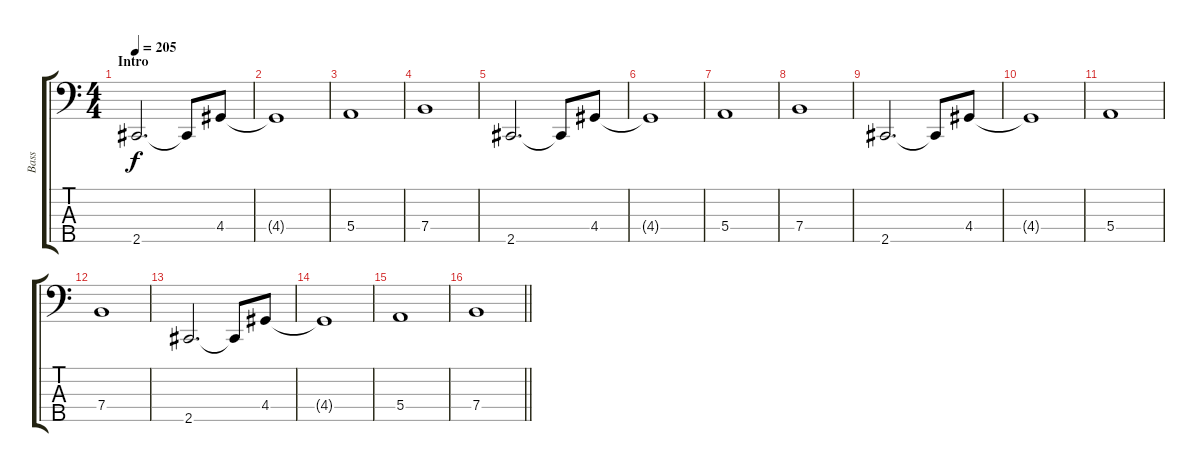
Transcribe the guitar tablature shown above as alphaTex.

\track ("Bass" "Bass") {instrument electricbassfinger}
\staff {score tabs}
\tuning (G2 D2 A1 E1 B0) {hide}
\ts (4 4)
\section ("" "Intro")
\tempo 205
\clef f4
\ks c
2.5.2{d dy f instrument electricbassfinger} 2.5{t}.8 4.4.8 |
4.4{t}.1 |
5.4.1 |
7.4.1 |
2.5.2{d} 2.5{t}.8 4.4.8 |
4.4{t}.1 |
5.4.1 |
7.4.1 |
2.5.2{d} 2.5{t}.8 4.4.8 |
4.4{t}.1 |
5.4.1 |
7.4.1 |
2.5.2{d} 2.5{t}.8 4.4.8 |
4.4{t}.1 |
5.4.1 |
\barLineRight lightlight
7.4.1
